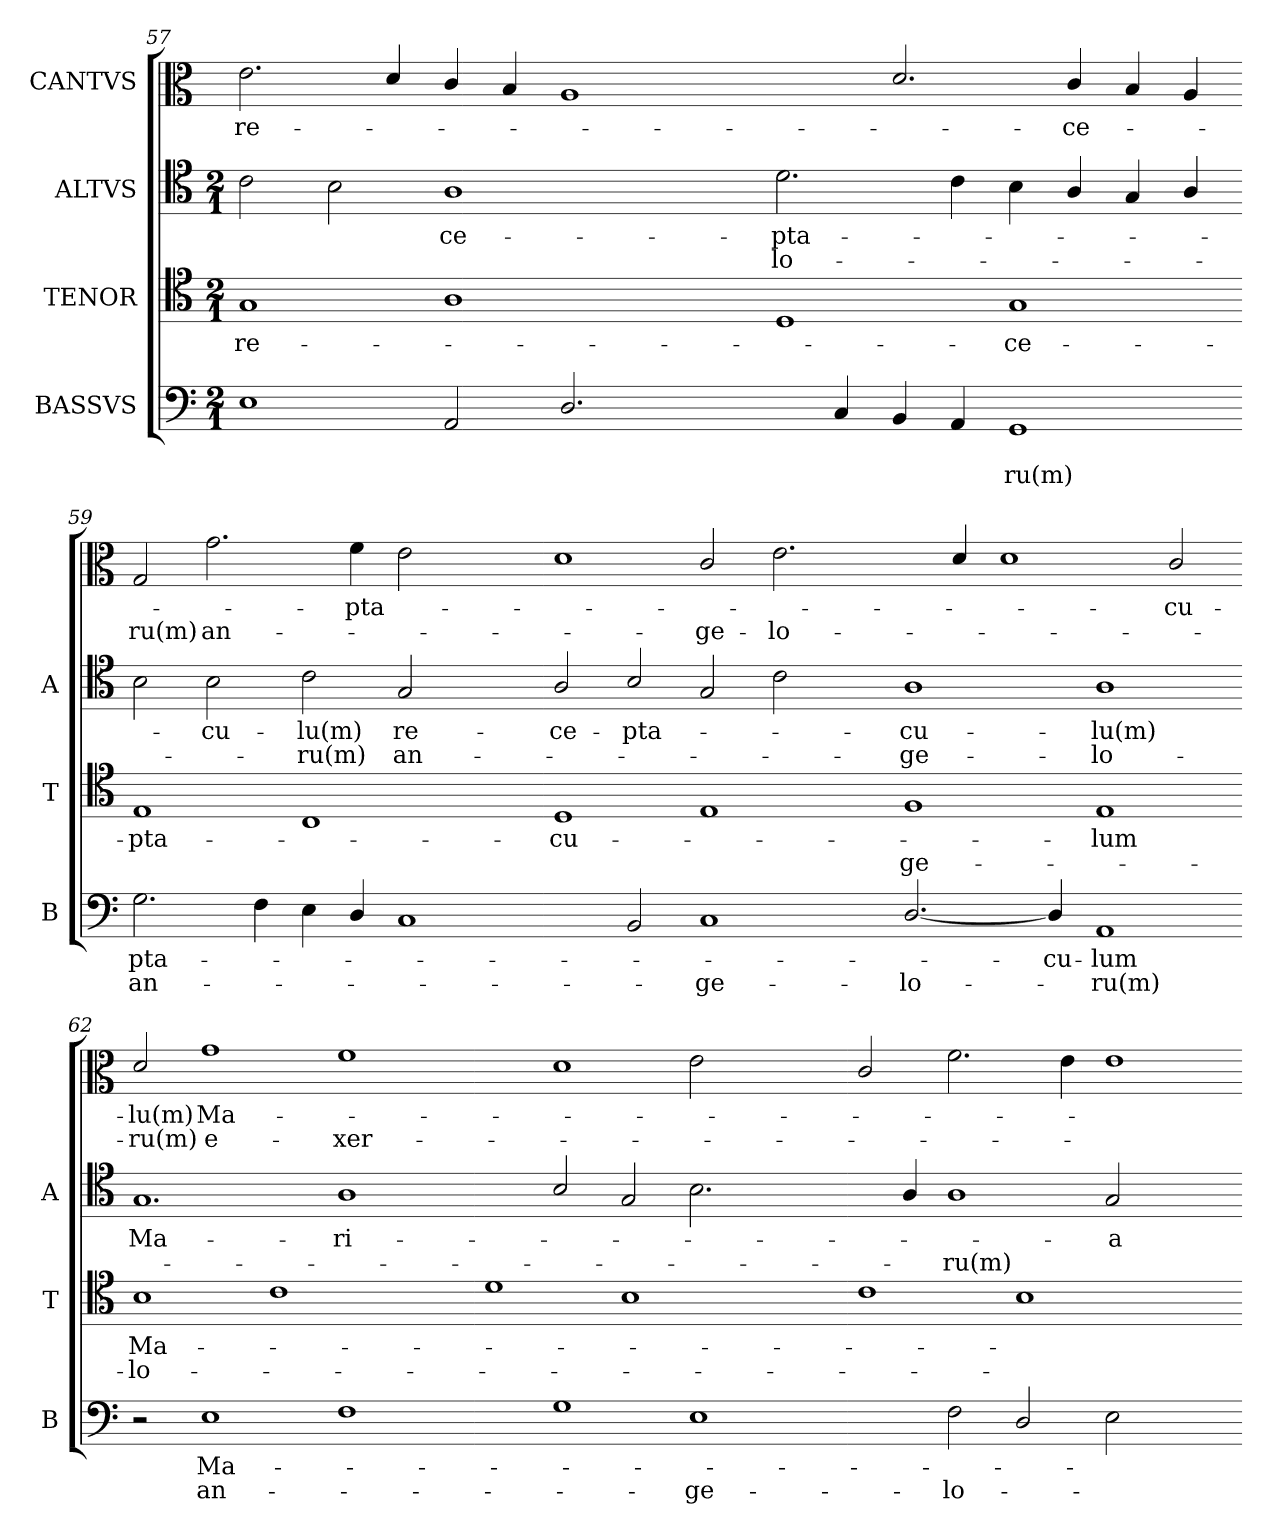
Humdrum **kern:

**kern	**text	**text	**kern	**text	**text	**kern	**text	**text	**kern	**text	**text
*part4	*part4	*part4	*part3	*part3	*part3	*part2	*part2	*part2	*part1	*part1	*part1
*staff4	*staff4	*staff4	*staff3	*staff3	*staff3	*staff2	*staff2	*staff2	*staff1	*staff1	*staff1
*I"BASSVS	*	*	*I"TENOR	*	*	*I"ALTVS	*	*	*I"CANTVS	*	*
*I'B	*	*	*I'T	*	*	*I'A	*	*	*	*	*
*clefF4	*	*	*clefC4	*	*	*clefC4	*	*	*clefC3	*	*
*k[]	*	*	*k[]	*	*	*k[]	*	*	*k[]	*	*
*A:aeo	*	*	*A:aeo	*	*	*A:aeo	*	*	*A:aeo	*	*
*M2/1	*	*	*M2/1	*	*	*M2/1	*	*	*	*	*
=57	=57	=57	=57	=57	=57	=57	=57	=57	=57	=57	=57
1E	.	.	1G	re-	.	2c\	.	.	2.e\	re-	.
.	.	.	.	.	.	2B\	.	.	.	.	.
.	.	.	.	.	.	.	.	.	4d/	.	.
2AA/	.	.	1A	.	.	1A	-ce-	.	4c/	.	.
.	.	.	.	.	.	.	.	.	4B/	.	.
2.D/	.	.	.	.	.	.	.	.	1A/	.	.
.	.	.	2ryy	.	.	2ryy	.	.	.	.	.
4ryy	.	.	.	.	.	.	.	.	.	.	.
=58-	=58-	=58-	=58-	=58-	=58-	=58-	=58-	=58-	=58-	=58-	=58-
4ryy	.	.	1D	.	.	2.d\	-pta-	-lo-	2ryy	.	.
4C/	.	.	.	.	.	.	.	.	.	.	.
4BB/	.	.	.	.	.	.	.	.	2.d/	.	.
4AA/	.	.	.	.	.	4c\	.	.	.	.	.
1GG	.	-ru(m)	1G	-ce-	.	4B\	.	.	.	.	.
.	.	.	.	.	.	4A/	.	.	4c/	-ce-	.
.	.	.	.	.	.	4G/	.	.	4B/	.	.
.	.	.	.	.	.	4A/	.	.	4A/	.	.
=59-	=59-	=59-	=59-	=59-	=59-	=59-	=59-	=59-	=59-	=59-	=59-
2.G\	-pta-	an-	1E	-pta-	.	2B\	.	.	2G/	.	-ru(m)
.	.	.	.	.	.	2B\	-cu-	.	2.g\	.	an-
4F\	.	.	.	.	.	.	.	.	.	.	.
4E\	.	.	1C	.	.	2c\	-lu(m)	-ru(m)	.	.	.
4D/	.	.	.	.	.	.	.	.	4f\	-pta-	.
1C/	.	.	.	.	.	2G/	re-	an-	2e\	.	.
.	.	.	2ryy	.	.	2ryy	.	.	2ryy	.	.
=60-	=60-	=60-	=60-	=60-	=60-	=60-	=60-	=60-	=60-	=60-	=60-
2ryy	.	.	1D	-cu-	.	2A/	-ce-	.	1d	.	.
2BB/	.	.	.	.	.	2B/	-pta-	.	.	.	.
1C	.	-ge-	1E	.	.	2G/	.	.	2c/	.	-ge-
.	.	.	.	.	.	2c\	.	.	2.e\	.	-lo-
4ryy	.	.	4ryy	.	.	4ryy	.	.	.	.	.
=61-	=61-	=61-	=61-	=61-	=61-	=61-	=61-	=61-	=61-	=61-	=61-
[2.D/	.	-lo-	1F	.	-ge-	1A	-cu-	-ge-	4ryy	.	.
.	.	.	.	.	.	.	.	.	4d/	.	.
.	.	.	.	.	.	.	.	.	1d	.	.
4D/]	-cu-	.	.	.	.	.	.	.	.	.	.
1AA	-lum	-ru(m)	1E	-lum	.	1A	-lu(m)	-lo-	.	.	.
.	.	.	.	.	.	.	.	.	2c/	-cu-	.
=62-	=62-	=62-	=62-	=62-	=62-	=62-	=62-	=62-	=62-	=62-	=62-
2r	.	.	1B	Ma-	-lo-	1.G	Ma-	.	2d/	-lu(m)	-ru(m)
1E	Ma-	an-	.	.	.	.	.	.	1g	Ma-	e-
.	.	.	1c	.	.	.	.	.	.	.	.
1F\	.	.	.	.	.	1A\	-ri-	.	1f\	.	-xer-
.	.	.	2ryy	.	.	.	.	.	.	.	.
=63-	=63-	=63-	=63-	=63-	=63-	=63-	=63-	=63-	=63-	=63-	=63-
2ryy	.	.	1d	.	.	2ryy	.	.	2ryy	.	.
1G	.	.	.	.	.	2B/	.	.	1d	.	.
.	.	.	1B	.	.	2G/	.	.	.	.	.
1E\	.	-ge-	.	.	.	2.B\	.	.	2e\	.	.
.	.	.	2ryy	.	.	.	.	.	2ryy	.	.
.	.	.	.	.	.	4ryy	.	.	.	.	.
=64-	=64-	=64-	=64-	=64-	=64-	=64-	=64-	=64-	=64-	=64-	=64-
2ryy	.	.	1c	.	.	4ryy	.	.	2c/	.	.
.	.	.	.	.	.	4A/	.	.	.	.	.
2F\	.	-lo-	.	.	.	1A	.	-ru(m)	2.f\	.	.
2D/	.	.	1B	.	.	.	.	.	.	.	.
.	.	.	.	.	.	.	.	.	4e\	.	.
2E\	.	.	.	.	.	2G/	-a	.	1e\	.	.
2ryy	.	.	2ryy	.	.	2ryy	.	.	.	.	.
=-	=-	=-	=-	=-	=-	=-	=-	=-	=-	=-	=-
*-	*-	*-	*-	*-	*-	*-	*-	*-	*-	*-	*-
